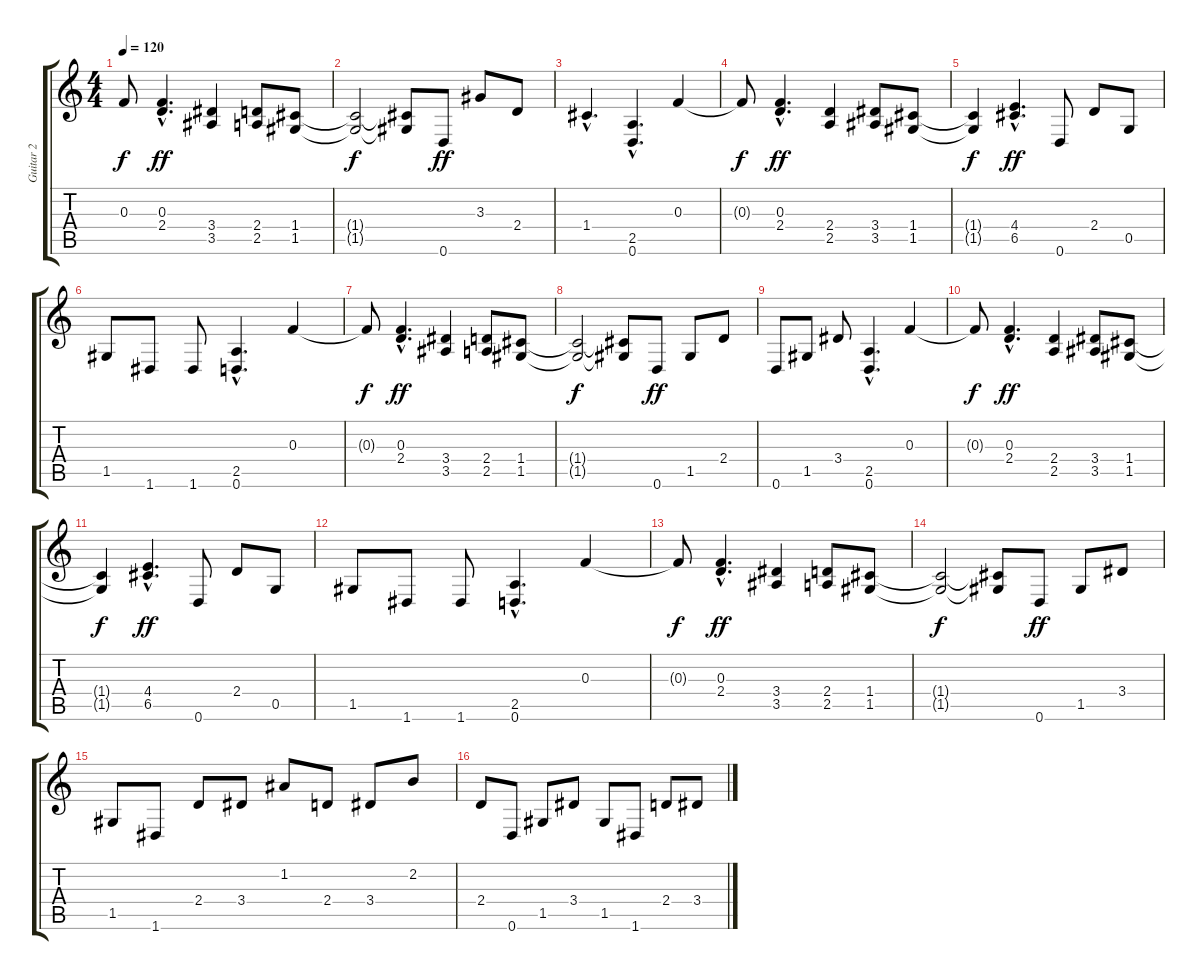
\track ("Guitar 2" "Guitar 2") {instrument acousticguitarnylon}
\staff {score tabs}
\tuning (D4 A3 F3 C3 G2 D2) {hide}
\ts (4 4)
\tempo 120
\clef g2
\ks c
0.3{t}.8{dy f} (0.3{hac} 2.4{hac}).4{d dy ff} (3.4 3.5).4 (2.4 2.5).8 (1.4 1.5).8 |
(1.4{t} 1.5{t}).2{dy f} (1.4{t} 1.5{t}).8 0.6.8{dy ff} 3.3.8 2.4.8 |
1.4{hac}.4{d} (2.5{hac} 0.6{hac}).4{d} 0.3.4 |
0.3{t}.8{dy f} (0.3{hac} 2.4{hac}).4{d dy ff} (2.4 2.5).4 (3.4 3.5).8 (1.4 1.5).8 |
(1.4{t} 1.5{t}).4{dy f} (4.4{hac} 6.5{hac}).4{d dy ff} 0.6.8 2.4.8 0.5.8 |
1.5.8 1.6.8 1.6.8 (2.5{hac} 0.6{hac}).4{d} 0.3.4 |
0.3{t}.8{dy f} (0.3{hac} 2.4{hac}).4{d dy ff} (3.4 3.5).4 (2.4 2.5).8 (1.4 1.5).8 |
(1.4{t} 1.5{t}).2{dy f} (1.4{t} 1.5{t}).8 0.6.8{dy ff} 1.5.8 2.4.8 |
0.6.8 1.5.8 3.4.8 (2.5{hac} 0.6{hac}).4{d} 0.3.4 |
0.3{t}.8{dy f} (0.3{hac} 2.4{hac}).4{d dy ff} (2.4 2.5).4 (3.4 3.5).8 (1.4 1.5).8 |
(1.4{t} 1.5{t}).4{dy f} (4.4{hac} 6.5{hac}).4{d dy ff} 0.6.8 2.4.8 0.5.8 |
1.5.8 1.6.8 1.6.8 (2.5{hac} 0.6{hac}).4{d} 0.3.4 |
0.3{t}.8{dy f} (0.3{hac} 2.4{hac}).4{d dy ff} (3.4 3.5).4 (2.4 2.5).8 (1.4 1.5).8 |
(1.4{t} 1.5{t}).2{dy f} (1.4{t} 1.5{t}).8 0.6.8{dy ff} 1.5.8 3.4.8 |
1.5.8 1.6.8 2.4.8 3.4.8 1.2.8 2.4.8 3.4.8 2.2.8 |
2.4.8 0.6.8 1.5.8 3.4.8 1.5.8 1.6.8 2.4.8 3.4.8
